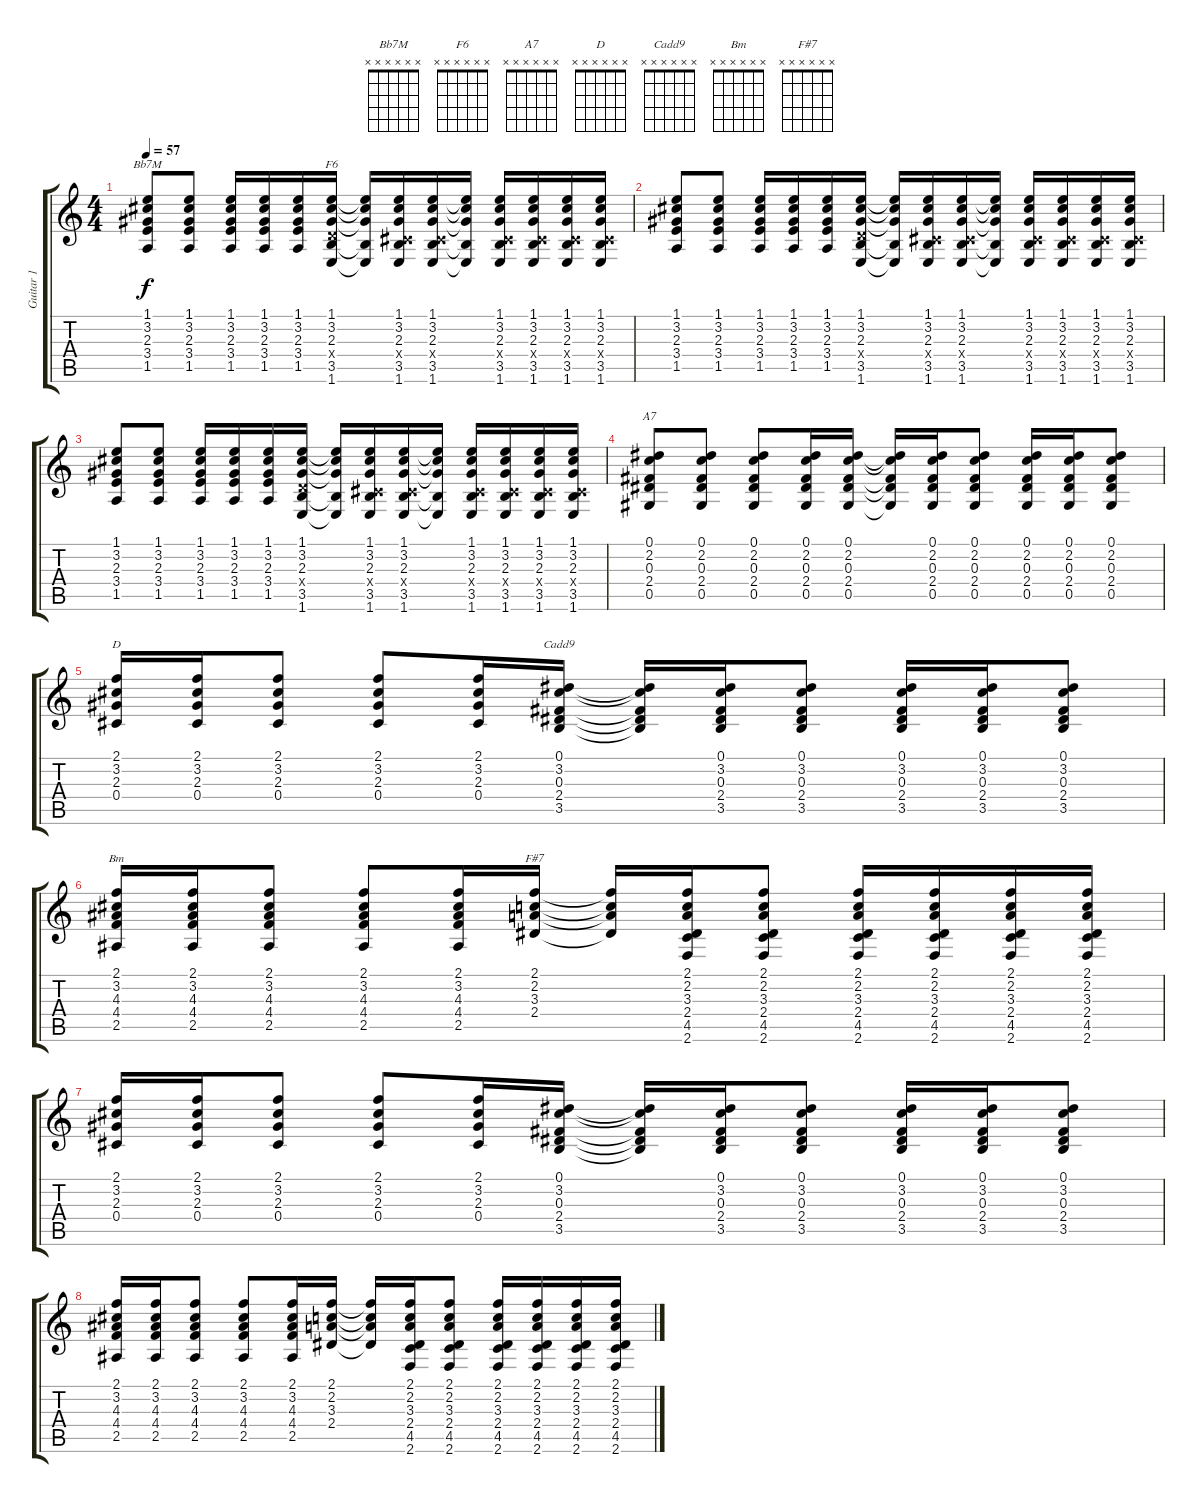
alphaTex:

\track ("Guitar 1" "Guitar 1") {instrument acousticguitarsteel}
\staff {score tabs}
\tuning (Eb4 Bb3 Gb3 Db3 Ab2 Eb2) {hide}
\chord ("Bb7M" x x x x x x)
\chord ("F6" x x x x x x)
\chord ("A7" x x x x x x)
\chord ("D" x x x x x x)
\chord ("Cadd9" x x x x x x)
\chord ("Bm" x x x x x x)
\chord ("F#7" x x x x x x)
\ts (4 4)
\tempo 57
\clef g2
\ks c
(1.1 3.2 2.3 3.4 1.5).8{ch "Bb7M" dy f} (1.1 3.2 2.3 3.4 1.5).8 (1.1 3.2 2.3 3.4 1.5).16 (1.1 3.2 2.3 3.4 1.5).16 (1.1 3.2 2.3 3.4 1.5).16 (1.1 3.2 2.3 1.4{x} 3.5 1.6).16{ch "F6"} (1.1{t} 3.2{t} 2.3{t} 3.5{t} 1.6{t}).16 (1.1 3.2 2.3 0.4{x} 3.5 1.6).16 (1.1 3.2 2.3 0.4{x} 3.5 1.6).16 (1.1{t} 3.2{t} 2.3{t} 3.5{t} 1.6{t}).16 (1.1 3.2 2.3 0.4{x} 3.5 1.6).16 (1.1 3.2 2.3 0.4{x} 3.5 1.6).16 (1.1 3.2 2.3 0.4{x} 3.5 1.6).16 (1.1 3.2 2.3 0.4{x} 3.5 1.6).16 |
(1.1 3.2 2.3 3.4 1.5).8 (1.1 3.2 2.3 3.4 1.5).8 (1.1 3.2 2.3 3.4 1.5).16 (1.1 3.2 2.3 3.4 1.5).16 (1.1 3.2 2.3 3.4 1.5).16 (1.1 3.2 2.3 1.4{x} 3.5 1.6).16 (1.1{t} 3.2{t} 2.3{t} 3.5{t} 1.6{t}).16 (1.1 3.2 2.3 0.4{x} 3.5 1.6).16 (1.1 3.2 2.3 0.4{x} 3.5 1.6).16 (1.1{t} 3.2{t} 2.3{t} 3.5{t} 1.6{t}).16 (1.1 3.2 2.3 0.4{x} 3.5 1.6).16 (1.1 3.2 2.3 0.4{x} 3.5 1.6).16 (1.1 3.2 2.3 0.4{x} 3.5 1.6).16 (1.1 3.2 2.3 0.4{x} 3.5 1.6).16 |
(1.1 3.2 2.3 3.4 1.5).8 (1.1 3.2 2.3 3.4 1.5).8 (1.1 3.2 2.3 3.4 1.5).16 (1.1 3.2 2.3 3.4 1.5).16 (1.1 3.2 2.3 3.4 1.5).16 (1.1 3.2 2.3 1.4{x} 3.5 1.6).16 (1.1{t} 3.2{t} 2.3{t} 3.5{t} 1.6{t}).16 (1.1 3.2 2.3 0.4{x} 3.5 1.6).16 (1.1 3.2 2.3 0.4{x} 3.5 1.6).16 (1.1{t} 3.2{t} 2.3{t} 3.5{t} 1.6{t}).16 (1.1 3.2 2.3 0.4{x} 3.5 1.6).16 (1.1 3.2 2.3 0.4{x} 3.5 1.6).16 (1.1 3.2 2.3 0.4{x} 3.5 1.6).16 (1.1 3.2 2.3 0.4{x} 3.5 1.6).16 |
(0.1 2.2 0.3 2.4 0.5).8{ch "A7"} (0.1 2.2 0.3 2.4 0.5).8 (0.1 2.2 0.3 2.4 0.5).8 (0.1 2.2 0.3 2.4 0.5).16 (0.1 2.2 0.3 2.4 0.5).16 (0.1{t} 2.2{t} 0.3{t} 2.4{t} 0.5{t}).16 (0.1 2.2 0.3 2.4 0.5).16 (0.1 2.2 0.3 2.4 0.5).8 (0.1 2.2 0.3 2.4 0.5).16 (0.1 2.2 0.3 2.4 0.5).16 (0.1 2.2 0.3 2.4 0.5).8 |
(2.1 3.2 2.3 0.4).16{ch "D"} (2.1 3.2 2.3 0.4).16 (2.1 3.2 2.3 0.4).8 (2.1 3.2 2.3 0.4).8 (2.1 3.2 2.3 0.4).16 (0.1 3.2 0.3 2.4 3.5).16{ch "Cadd9"} (0.1{t} 3.2{t} 0.3{t} 2.4{t} 3.5{t}).16 (0.1 3.2 0.3 2.4 3.5).16 (0.1 3.2 0.3 2.4 3.5).8 (0.1 3.2 0.3 2.4 3.5).16 (0.1 3.2 0.3 2.4 3.5).16 (0.1 3.2 0.3 2.4 3.5).8 |
(2.1 3.2 4.3 4.4 2.5).16{ch "Bm"} (2.1 3.2 4.3 4.4 2.5).16 (2.1 3.2 4.3 4.4 2.5).8 (2.1 3.2 4.3 4.4 2.5).8 (2.1 3.2 4.3 4.4 2.5).16 (2.1 2.2 3.3 2.4).16{ch "F#7"} (2.1{t} 2.2{t} 3.3{t} 2.4{t}).16 (2.1 2.2 3.3 2.4 4.5 2.6).16 (2.1 2.2 3.3 2.4 4.5 2.6).8 (2.1 2.2 3.3 2.4 4.5 2.6).16 (2.1 2.2 3.3 2.4 4.5 2.6).16 (2.1 2.2 3.3 2.4 4.5 2.6).16 (2.1 2.2 3.3 2.4 4.5 2.6).16 |
(2.1 3.2 2.3 0.4).16 (2.1 3.2 2.3 0.4).16 (2.1 3.2 2.3 0.4).8 (2.1 3.2 2.3 0.4).8 (2.1 3.2 2.3 0.4).16 (0.1 3.2 0.3 2.4 3.5).16 (0.1{t} 3.2{t} 0.3{t} 2.4{t} 3.5{t}).16 (0.1 3.2 0.3 2.4 3.5).16 (0.1 3.2 0.3 2.4 3.5).8 (0.1 3.2 0.3 2.4 3.5).16 (0.1 3.2 0.3 2.4 3.5).16 (0.1 3.2 0.3 2.4 3.5).8 |
(2.1 3.2 4.3 4.4 2.5).16 (2.1 3.2 4.3 4.4 2.5).16 (2.1 3.2 4.3 4.4 2.5).8 (2.1 3.2 4.3 4.4 2.5).8 (2.1 3.2 4.3 4.4 2.5).16 (2.1 2.2 3.3 2.4).16 (2.1{t} 2.2{t} 3.3{t} 2.4{t}).16 (2.1 2.2 3.3 2.4 4.5 2.6).16 (2.1 2.2 3.3 2.4 4.5 2.6).8 (2.1 2.2 3.3 2.4 4.5 2.6).16 (2.1 2.2 3.3 2.4 4.5 2.6).16 (2.1 2.2 3.3 2.4 4.5 2.6).16 (2.1 2.2 3.3 2.4 4.5 2.6).16
